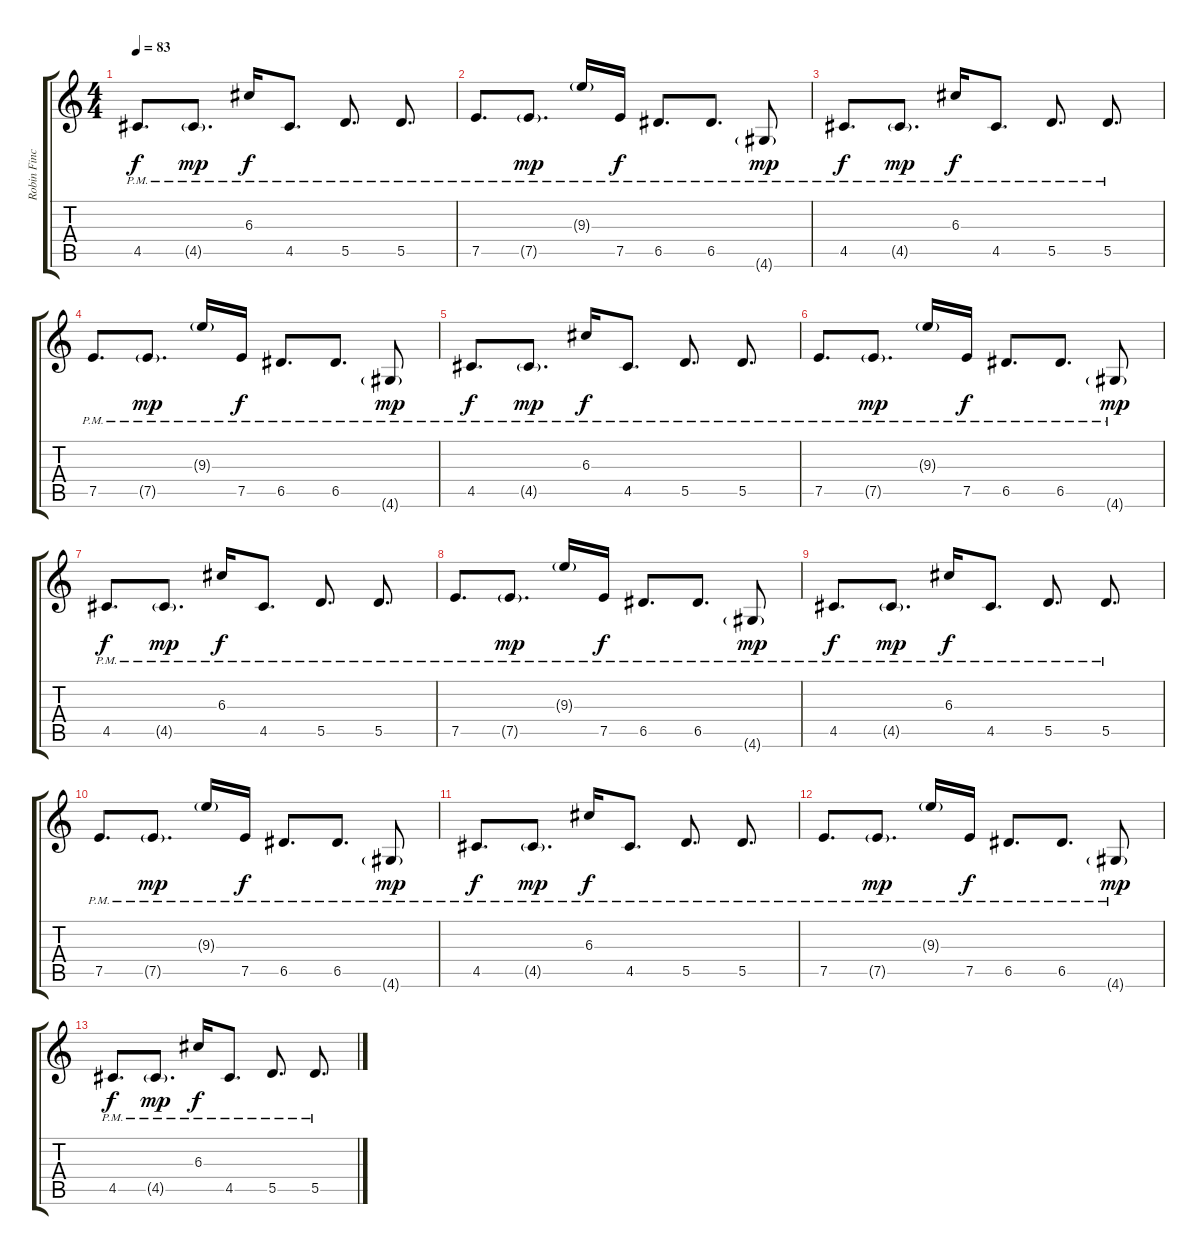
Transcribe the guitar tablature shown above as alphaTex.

\track ("Robin Finck" "Robin Finc") {instrument acousticguitarsteel}
\staff {score tabs}
\tuning (E4 B3 G3 D3 A2 E2) {hide}
\ts (4 4)
\tempo 83
\clef g2
\ks c
4.5{pm}.8{d dy f} 4.5{g pm}.8{d dy mp} 6.3{pm}.16{dy f} 4.5{pm}.8{d} 5.5{pm}.8{d} 5.5{pm}.8{d} |
7.5{pm}.8{d} 7.5{g pm}.8{d dy mp} 9.3{g pm}.16 7.5{pm}.16{dy f} 6.5{pm}.8{d} 6.5{pm}.8{d} 4.6{g pm}.8{dy mp} |
4.5{pm}.8{d dy f} 4.5{g pm}.8{d dy mp} 6.3{pm}.16{dy f} 4.5{pm}.8{d} 5.5{pm}.8{d} 5.5{pm}.8{d} |
7.5{pm}.8{d} 7.5{g pm}.8{d dy mp} 9.3{g pm}.16 7.5{pm}.16{dy f} 6.5{pm}.8{d} 6.5{pm}.8{d} 4.6{g pm}.8{dy mp} |
4.5{pm}.8{d dy f} 4.5{g pm}.8{d dy mp} 6.3{pm}.16{dy f} 4.5{pm}.8{d} 5.5{pm}.8{d} 5.5{pm}.8{d} |
7.5{pm}.8{d} 7.5{g pm}.8{d dy mp} 9.3{g pm}.16 7.5{pm}.16{dy f} 6.5{pm}.8{d} 6.5{pm}.8{d} 4.6{g pm}.8{dy mp} |
4.5{pm}.8{d dy f} 4.5{g pm}.8{d dy mp} 6.3{pm}.16{dy f} 4.5{pm}.8{d} 5.5{pm}.8{d} 5.5{pm}.8{d} |
7.5{pm}.8{d} 7.5{g pm}.8{d dy mp} 9.3{g pm}.16 7.5{pm}.16{dy f} 6.5{pm}.8{d} 6.5{pm}.8{d} 4.6{g pm}.8{dy mp} |
4.5{pm}.8{d dy f} 4.5{g pm}.8{d dy mp} 6.3{pm}.16{dy f} 4.5{pm}.8{d} 5.5{pm}.8{d} 5.5{pm}.8{d} |
7.5{pm}.8{d} 7.5{g pm}.8{d dy mp} 9.3{g pm}.16 7.5{pm}.16{dy f} 6.5{pm}.8{d} 6.5{pm}.8{d} 4.6{g pm}.8{dy mp} |
4.5{pm}.8{d dy f} 4.5{g pm}.8{d dy mp} 6.3{pm}.16{dy f} 4.5{pm}.8{d} 5.5{pm}.8{d} 5.5{pm}.8{d} |
7.5{pm}.8{d} 7.5{g pm}.8{d dy mp} 9.3{g pm}.16 7.5{pm}.16{dy f} 6.5{pm}.8{d} 6.5{pm}.8{d} 4.6{g pm}.8{dy mp} |
4.5{pm}.8{d dy f} 4.5{g pm}.8{d dy mp} 6.3{pm}.16{dy f} 4.5{pm}.8{d} 5.5{pm}.8{d} 5.5{pm}.8{d}
